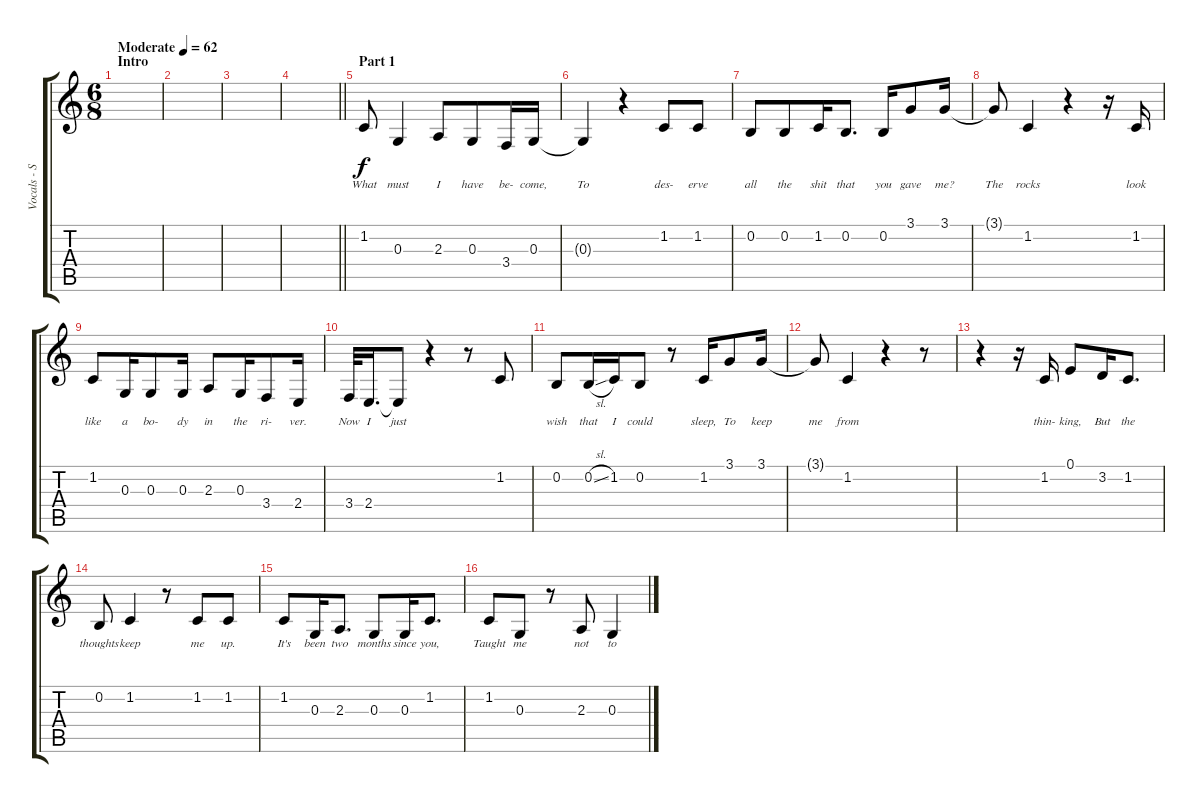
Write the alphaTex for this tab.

\track ("Vocals - Simon Neil" "Vocals - S") {instrument altosax}
\staff {score tabs}
\tuning (E4 B3 G3 D3 A2 E2) {hide}
\ts (6 8)
\section ("" "Intro")
\tempo (62 "Moderate")
\clef g2
\ks c
|
|
|
\barLineRight lightlight
|
\section ("" "Part 1")
1.2.8{lyrics (0 "What") lyrics (1 "") lyrics (2 "") lyrics (3 "") lyrics (4 "")} 0.3.4{lyrics (0 "must") lyrics (1 "") lyrics (2 "") lyrics (3 "") lyrics (4 "")} 2.3.8{lyrics (0 "I") lyrics (1 "") lyrics (2 "") lyrics (3 "") lyrics (4 "")} 0.3.8{lyrics (0 "have") lyrics (1 "") lyrics (2 "") lyrics (3 "") lyrics (4 "")} 3.4.16{lyrics (0 "be-") lyrics (1 "") lyrics (2 "") lyrics (3 "") lyrics (4 "")} 0.3.16{lyrics (0 "come,") lyrics (1 "") lyrics (2 "") lyrics (3 "") lyrics (4 "")} |
0.3{t}.4{lyrics (0 "To") lyrics (1 "") lyrics (2 "") lyrics (3 "") lyrics (4 "")} r.4 1.2.8{lyrics (0 "des-") lyrics (1 "") lyrics (2 "") lyrics (3 "") lyrics (4 "")} 1.2.8{lyrics (0 "erve") lyrics (1 "") lyrics (2 "") lyrics (3 "") lyrics (4 "")} |
0.2.8{lyrics (0 "all") lyrics (1 "") lyrics (2 "") lyrics (3 "") lyrics (4 "")} 0.2.8{lyrics (0 "the") lyrics (1 "") lyrics (2 "") lyrics (3 "") lyrics (4 "")} 1.2.16{lyrics (0 "shit") lyrics (1 "") lyrics (2 "") lyrics (3 "") lyrics (4 "")} 0.2.8{d lyrics (0 "that") lyrics (1 "") lyrics (2 "") lyrics (3 "") lyrics (4 "")} 0.2.16{lyrics (0 "you") lyrics (1 "") lyrics (2 "") lyrics (3 "") lyrics (4 "")} 3.1.8{lyrics (0 "gave") lyrics (1 "") lyrics (2 "") lyrics (3 "") lyrics (4 "")} 3.1.16{lyrics (0 "me?") lyrics (1 "") lyrics (2 "") lyrics (3 "") lyrics (4 "")} |
3.1{t}.8{lyrics (0 "The") lyrics (1 "") lyrics (2 "") lyrics (3 "") lyrics (4 "")} 1.2.4{lyrics (0 "rocks") lyrics (1 "") lyrics (2 "") lyrics (3 "") lyrics (4 "")} r.4 r.16 1.2.16{lyrics (0 "look") lyrics (1 "") lyrics (2 "") lyrics (3 "") lyrics (4 "")} |
1.2.8{lyrics (0 "like") lyrics (1 "") lyrics (2 "") lyrics (3 "") lyrics (4 "")} 0.3.16{lyrics (0 "a") lyrics (1 "") lyrics (2 "") lyrics (3 "") lyrics (4 "")} 0.3.8{lyrics (0 "bo-") lyrics (1 "") lyrics (2 "") lyrics (3 "") lyrics (4 "")} 0.3.16{lyrics (0 "dy") lyrics (1 "") lyrics (2 "") lyrics (3 "") lyrics (4 "")} 2.3.8{lyrics (0 "in") lyrics (1 "") lyrics (2 "") lyrics (3 "") lyrics (4 "")} 0.3.16{lyrics (0 "the") lyrics (1 "") lyrics (2 "") lyrics (3 "") lyrics (4 "")} 3.4.8{lyrics (0 "ri-") lyrics (1 "") lyrics (2 "") lyrics (3 "") lyrics (4 "")} 2.4.16{lyrics (0 "ver.") lyrics (1 "") lyrics (2 "") lyrics (3 "") lyrics (4 "")} |
3.4.32{lyrics (0 "Now") lyrics (1 "") lyrics (2 "") lyrics (3 "") lyrics (4 "")} 2.4.16{d lyrics (0 "I") lyrics (1 "") lyrics (2 "") lyrics (3 "") lyrics (4 "")} 2.4{t}.8{lyrics (0 "just") lyrics (1 "") lyrics (2 "") lyrics (3 "") lyrics (4 "")} r.4 r.8 1.2.8{lyrics (0 "") lyrics (1 "") lyrics (2 "") lyrics (3 "") lyrics (4 "")} |
0.2.8{lyrics (0 "wish") lyrics (1 "") lyrics (2 "") lyrics (3 "") lyrics (4 "")} 0.2{sl}.16{lyrics (0 "that") lyrics (1 "") lyrics (2 "") lyrics (3 "") lyrics (4 "")} 1.2.16{lyrics (0 "I") lyrics (1 "") lyrics (2 "") lyrics (3 "") lyrics (4 "")} 0.2.8{lyrics (0 "could") lyrics (1 "") lyrics (2 "") lyrics (3 "") lyrics (4 "")} r.8 1.2.16{lyrics (0 "sleep,") lyrics (1 "") lyrics (2 "") lyrics (3 "") lyrics (4 "")} 3.1.8{lyrics (0 "To") lyrics (1 "") lyrics (2 "") lyrics (3 "") lyrics (4 "")} 3.1.16{lyrics (0 "keep") lyrics (1 "") lyrics (2 "") lyrics (3 "") lyrics (4 "")} |
3.1{t}.8{lyrics (0 "me") lyrics (1 "") lyrics (2 "") lyrics (3 "") lyrics (4 "")} 1.2.4{lyrics (0 "from") lyrics (1 "") lyrics (2 "") lyrics (3 "") lyrics (4 "")} r.4 r.8 |
r.4 r.16 1.2.16{lyrics (0 "thin-") lyrics (1 "") lyrics (2 "") lyrics (3 "") lyrics (4 "")} 0.1.8{lyrics (0 "king,") lyrics (1 "") lyrics (2 "") lyrics (3 "") lyrics (4 "")} 3.2.16{lyrics (0 "But") lyrics (1 "") lyrics (2 "") lyrics (3 "") lyrics (4 "")} 1.2.8{d lyrics (0 "the") lyrics (1 "") lyrics (2 "") lyrics (3 "") lyrics (4 "")} |
0.2.8{lyrics (0 "thoughts") lyrics (1 "") lyrics (2 "") lyrics (3 "") lyrics (4 "")} 1.2.4{lyrics (0 "keep") lyrics (1 "") lyrics (2 "") lyrics (3 "") lyrics (4 "")} r.8 1.2.8{lyrics (0 "me") lyrics (1 "") lyrics (2 "") lyrics (3 "") lyrics (4 "")} 1.2.8{lyrics (0 "up.") lyrics (1 "") lyrics (2 "") lyrics (3 "") lyrics (4 "")} |
1.2.8{lyrics (0 "It's") lyrics (1 "") lyrics (2 "") lyrics (3 "") lyrics (4 "")} 0.3.16{lyrics (0 "been") lyrics (1 "") lyrics (2 "") lyrics (3 "") lyrics (4 "")} 2.3.8{d lyrics (0 "two") lyrics (1 "") lyrics (2 "") lyrics (3 "") lyrics (4 "")} 0.3.8{lyrics (0 "months") lyrics (1 "") lyrics (2 "") lyrics (3 "") lyrics (4 "")} 0.3.16{lyrics (0 "since") lyrics (1 "") lyrics (2 "") lyrics (3 "") lyrics (4 "")} 1.2.8{d lyrics (0 "you,") lyrics (1 "") lyrics (2 "") lyrics (3 "") lyrics (4 "")} |
1.2.8{lyrics (0 "Taught") lyrics (1 "") lyrics (2 "") lyrics (3 "") lyrics (4 "")} 0.3.8{lyrics (0 "me") lyrics (1 "") lyrics (2 "") lyrics (3 "") lyrics (4 "")} r.8 2.3.8{lyrics (0 "not") lyrics (1 "") lyrics (2 "") lyrics (3 "") lyrics (4 "")} 0.3.4{lyrics (0 "to") lyrics (1 "") lyrics (2 "") lyrics (3 "") lyrics (4 "")}
